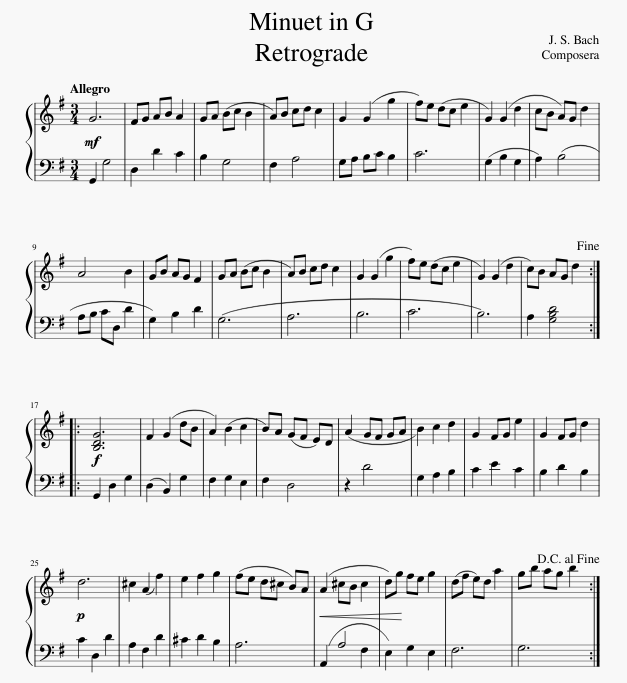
X:1
%%score { 1 | ( 2 3 ) }
L:1/8
Q:1/4=144
M:3/4
I:linebreak $
K:G
V:1 treble
V:2 bass
V:3 bass
V:1
!mf! G6 | FG AB A2 | GA (Bc B2 | A)B cd c2 | G2 (G2 g2 | %5
 f)e (dc e2 | G2) (G2 d2 | cB A)G d2 |$ A4 B2 | GB AG F2 | %10
 GA (Bc B2 | A)B cd c2 | G2 (G2 g2 | f)e (dc e2 | G2) (G2 d2 | %15
 c)B AG d2!fine! ::$!f! [B,DG]6 | F2 (G2 dB | A2) (B2 c2 | B)A (GF E)D | %20
 (A2 GF GA | B2) c2 d2 | G2 FG e2 | G2 FG d2 |$!p! d6 | %25
 ^c2 (A2 f2) | e2 f2 g2 | (fe d^c B)A |!<(! (A2 ^cB c2 | d)g!<)! fe g2 | %30
 (df e)d a2 | gb ag b2!D.C.! :| %32
V:2
 G,,2 G,4 | D,2 D2 C2 | B,2 G,4 | F,2 A,4 | G,A, B,C B,2 | %5
 C6 | (G,2 B,2 G,2 | A,2) (B,4 |$ A,B, CD, D2 | G,2) B,2 D2 | %10
 (G,6 | A,6 | B,6 | C6 | B,6) | %15
 A,2 [G,B,D]4 ::$ G,,2 D,2 G,2 | (D,2 B,,2) G,2 | F,2 G,2 E,2 | F,2 D,4 | %20
 z2 D4 | G,2 A,2 B,2 | C2 E2 C2 | B,2 D2 B,2 |$ C2 D,2 D2 | %25
 A,2 F,2 D2 | ^C2 D2 B,2 | A,6 | (A,,2 A,4 | E,2) G,2 E,2 | %30
 F,6 | G,6 :| %32
V:3
 x6 | x6 | x6 | x6 | x6 | %5
 x6 | x6 | x6 |$ x6 | x6 | %10
 x6 | x6 | x6 | x6 | x6 | %15
 x6 ::$ x6 | x6 | x6 | x6 | %20
 x6 | x6 | x6 | x6 |$ x6 | %25
 x6 | x6 | x6 | x4 F,2 | x6 | %30
 x6 | x6 :| %32
